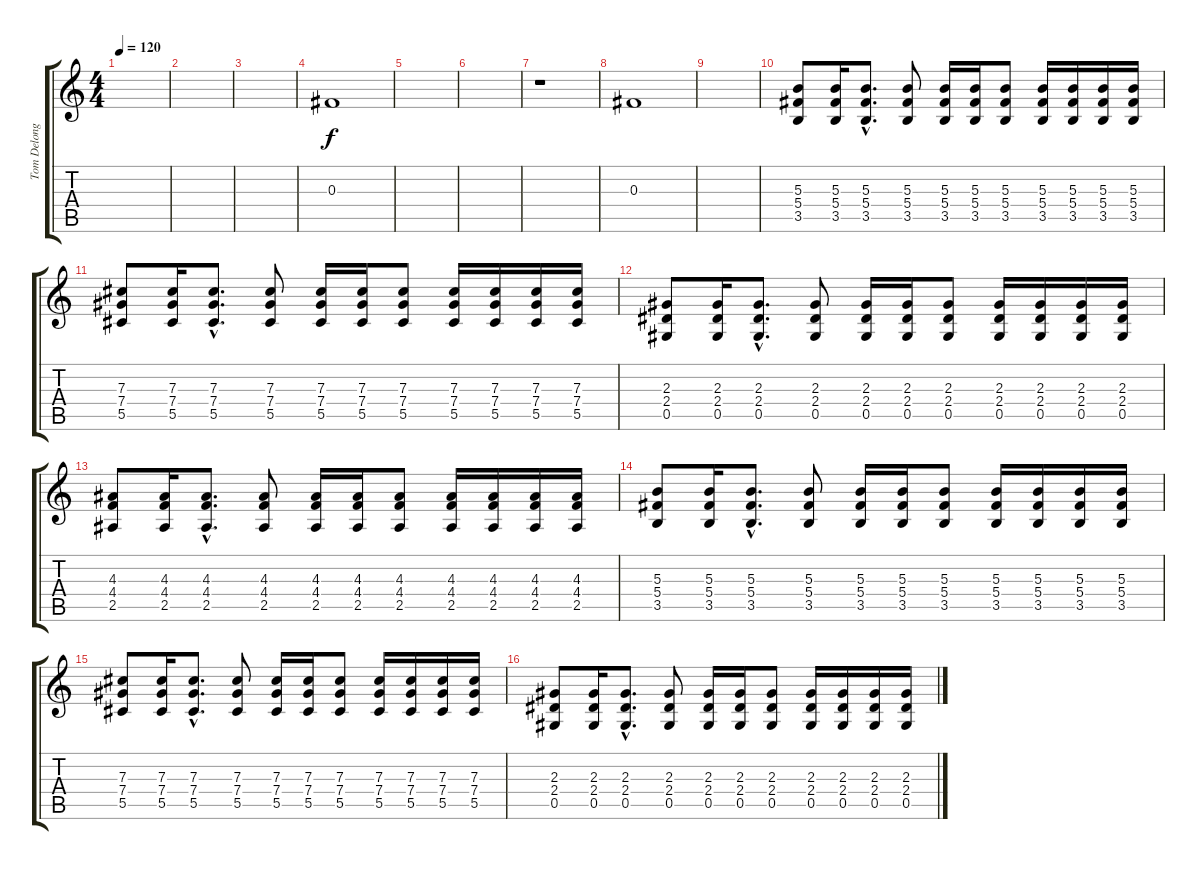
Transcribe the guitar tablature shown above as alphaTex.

\track ("Tom Delonge 2" "Tom Delong") {instrument overdrivenguitar}
\staff {score tabs}
\tuning (Eb4 Bb3 Gb3 Db3 Ab2 Eb2) {hide}
\ts (4 4)
\tempo 120
\clef g2
\ks c
|
|
|
0.3.1 |
|
|
r.1 |
0.3.1 |
|
(5.3 5.4 3.5).8{volume 16 instrument distortionguitar} (5.3 5.4 3.5).16 (5.3{hac} 5.4{hac} 3.5{hac}).8{d} (5.3 5.4 3.5).8 (5.3 5.4 3.5).16 (5.3 5.4 3.5).16 (5.3 5.4 3.5).8 (5.3 5.4 3.5).16 (5.3 5.4 3.5).16 (5.3 5.4 3.5).16 (5.3 5.4 3.5).16 |
(7.3 7.4 5.5).8 (7.3 7.4 5.5).16 (7.3{hac} 7.4{hac} 5.5{hac}).8{d} (7.3 7.4 5.5).8 (7.3 7.4 5.5).16 (7.3 7.4 5.5).16 (7.3 7.4 5.5).8 (7.3 7.4 5.5).16 (7.3 7.4 5.5).16 (7.3 7.4 5.5).16 (7.3 7.4 5.5).16 |
(2.3 2.4 0.5).8 (2.3 2.4 0.5).16 (2.3{hac} 2.4{hac} 0.5{hac}).8{d} (2.3 2.4 0.5).8 (2.3 2.4 0.5).16 (2.3 2.4 0.5).16 (2.3 2.4 0.5).8 (2.3 2.4 0.5).16 (2.3 2.4 0.5).16 (2.3 2.4 0.5).16 (2.3 2.4 0.5).16 |
(4.3 4.4 2.5).8 (4.3 4.4 2.5).16 (4.3{hac} 4.4{hac} 2.5{hac}).8{d} (4.3 4.4 2.5).8 (4.3 4.4 2.5).16 (4.3 4.4 2.5).16 (4.3 4.4 2.5).8 (4.3 4.4 2.5).16 (4.3 4.4 2.5).16 (4.3 4.4 2.5).16 (4.3 4.4 2.5).16 |
(5.3 5.4 3.5).8 (5.3 5.4 3.5).16 (5.3{hac} 5.4{hac} 3.5{hac}).8{d} (5.3 5.4 3.5).8 (5.3 5.4 3.5).16 (5.3 5.4 3.5).16 (5.3 5.4 3.5).8 (5.3 5.4 3.5).16 (5.3 5.4 3.5).16 (5.3 5.4 3.5).16 (5.3 5.4 3.5).16 |
(7.3 7.4 5.5).8 (7.3 7.4 5.5).16 (7.3{hac} 7.4{hac} 5.5{hac}).8{d} (7.3 7.4 5.5).8 (7.3 7.4 5.5).16 (7.3 7.4 5.5).16 (7.3 7.4 5.5).8 (7.3 7.4 5.5).16 (7.3 7.4 5.5).16 (7.3 7.4 5.5).16 (7.3 7.4 5.5).16 |
(2.3 2.4 0.5).8 (2.3 2.4 0.5).16 (2.3{hac} 2.4{hac} 0.5{hac}).8{d} (2.3 2.4 0.5).8 (2.3 2.4 0.5).16 (2.3 2.4 0.5).16 (2.3 2.4 0.5).8 (2.3 2.4 0.5).16 (2.3 2.4 0.5).16 (2.3 2.4 0.5).16 (2.3 2.4 0.5).16
